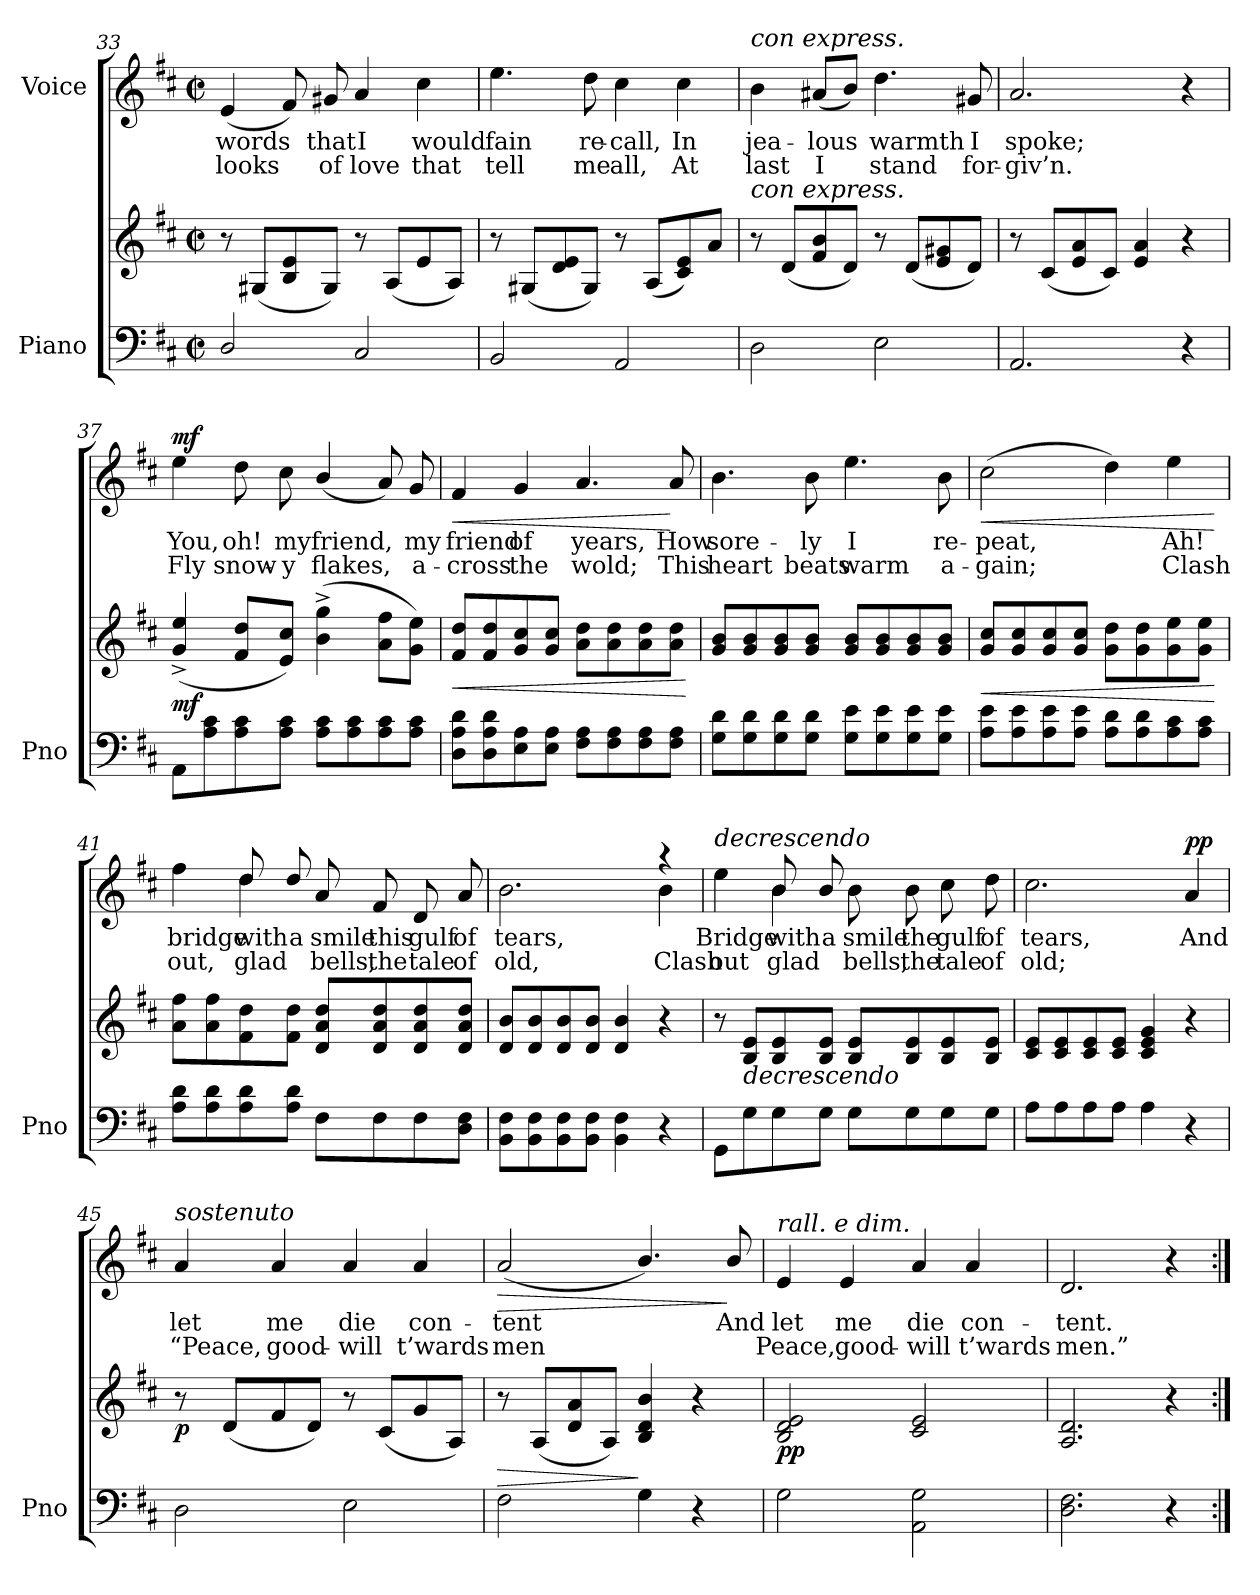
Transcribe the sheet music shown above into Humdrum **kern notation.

**kern	**kern	**dynam	**kern	**text	**text	**dynam
*part2	*part2	*part2	*part1	*part1	*part1	*part1
*staff3	*staff2	*staff2/3	*staff1	*staff1	*staff1	*staff1
*I"Piano	*	*	*I"Voice	*	*	*
*I'Pno	*	*	*	*	*	*
*clefF4	*clefG2	*	*clefG2	*	*	*
*k[f#c#]	*k[f#c#]	*	*k[f#c#]	*	*	*
*M2/2	*M2/2	*	*M2/2	*	*	*
*met(c|)	*met(c|)	*	*met(c|)	*	*	*
=33	=33	=33	=33	=33	=33	=33
2D/	8r	.	(4e/	words	looks	.
.	(8G#X/L	.	.	.	.	.
.	8B/ 8e/	.	8f#/)	.	.	.
.	8G#/J)	.	8g#X/	that	of	.
2C#/	8r	.	4a/	I	love	.
.	(8A/L	.	.	.	.	.
.	8e/	.	4cc#\	would	that	.
.	8A/J)	.	.	.	.	.
=34	=34	=34	=34	=34	=34	=34
2BB/	8r	.	4.ee\	fain	tell	.
.	(8G#X/L	.	.	.	.	.
.	8d/ 8e/	.	.	.	.	.
.	8G#/J)	.	8dd\	re-	me	.
2AA/	8r	.	4cc#\	-call,	all,	.
.	(8A/L	.	.	.	.	.
.	8c#/ 8e/)	.	4cc#\	In	At	.
.	8a/J	.	.	.	.	.
=35	=35	=35	=35	=35	=35	=35
!	!	!	!LO:TX:i:t=con express.	!	!	!
!	!LO:TX:i:t=con express.	!	!	!	!	!
2D\	8r	.	4b\	jea-	last	.
.	(8d/L	.	.	.	.	.
.	8f#/ 8b/	.	(8a#X/L	-lous	I	.
.	8d/J)	.	8b/J)	.	.	.
2E\	8r	.	4.dd\	warmth	stand	.
.	(8d/L	.	.	.	.	.
.	8e/ 8g#X/	.	.	.	.	.
.	8d/J)	.	8g#X/	I	for-	.
=36	=36	=36	=36	=36	=36	=36
2.AA/	8r	.	2.a/	spoke;	-giv’n.	.
.	(8c#/L	.	.	.	.	.
.	8e/ 8a/	.	.	.	.	.
.	8c#/J)	.	.	.	.	.
.	4e/ 4a/	.	.	.	.	.
4r	4r	.	4r	.	.	.
=37	=37	=37	=37	=37	=37	=37
!	!	!LO:DY:b	!	!	!	!LO:DY:a
8AA\L	(>4g/^> 4ee/^>	mf	4ee\	You,	Fly	mf
8A\ 8c#\	.	.	.	.	.	.
8A\ 8c#\	8f#/ 8dd/L	.	8dd\	oh!	snow-	.
8A\ 8c#\J	8e/ 8cc#/J)	.	8cc#\	my	-y	.
8A\ 8c#\L	(4b\^ 4gg\^	.	(4b/	friend,	flakes,	.
8A\ 8c#\	.	.	.	.	.	.
8A\ 8c#\	8a\ 8ff#\L	.	8a/)	.	.	.
8A\ 8c#\J	8g\ 8ee\J)	.	8g/	my	a-	.
=38	=38	=38	=38	=38	=38	=38
!	!	!LO:HP:b	!	!	!	!LO:HP:b
8D\ 8A\ 8d\L	8f#/ 8dd/L	<	4f#/	friend	-cross	<
8D\ 8A\ 8d\	8f#/ 8dd/	.	.	.	.	.
8E\ 8A\	8g/ 8cc#/	.	4g/	of	the	.
8E\ 8A\J	8g/ 8cc#/J	.	.	.	.	.
8F#\ 8A\L	8a\ 8dd\L	.	4.a/	years,	wold;	.
8F#\ 8A\	8a\ 8dd\	.	.	.	.	.
8F#\ 8A\	8a\ 8dd\	.	.	.	.	.
8F#\ 8A\J	8a\ 8dd\J	.	8a/	How	This	[
.	.	[	.	.	.	.
=39	=39	=39	=39	=39	=39	=39
8G\ 8d\L	8g/ 8b/L	.	4.b\	sore-	heart	.
8G\ 8d\	8g/ 8b/	.	.	.	.	.
8G\ 8d\	8g/ 8b/	.	.	.	.	.
8G\ 8d\J	8g/ 8b/J	.	8b\	-ly	beats	.
8G\ 8e\L	8g/ 8b/L	.	4.ee\	I	warm	.
8G\ 8e\	8g/ 8b/	.	.	.	.	.
8G\ 8e\	8g/ 8b/	.	.	.	.	.
8G\ 8e\J	8g/ 8b/J	.	8b\	re-	a-	.
=40	=40	=40	=40	=40	=40	=40
!	!	!LO:HP:b	!	!	!	!LO:HP:b
8A\ 8e\L	8g/ 8cc#/L	<	(2cc#\	-peat,	-gain;	<
8A\ 8e\	8g/ 8cc#/	.	.	.	.	.
8A\ 8e\	8g/ 8cc#/	.	.	.	.	.
8A\ 8e\J	8g/ 8cc#/J	.	.	.	.	.
8A\ 8d\L	8g\ 8dd\L	.	4dd\)	.	.	.
8A\ 8d\	8g\ 8dd\	.	.	.	.	.
8A\ 8c#\	8g\ 8ee\	.	4ee\	Ah!	Clash	.
8A\ 8c#\J	8g\ 8ee\J	.	.	.	.	.
.	.	[	.	.	.	[
=41	=41	=41	=41	=41	=41	=41
*	*	*	*^	*	*	*
8A\ 8d\L	8a\ 8ff#\L	.	4ff#\	4ryy	bridge	out,	.
8A\ 8d\	8a\ 8ff#\	.	.	.	.	.	.
8A\ 8d\	8f#\ 8dd\	.	8dd/	4dd\	with	glad	.
8A\ 8d\J	8f#\ 8dd\J	.	8dd/	.	a	.	.
8F#\L	8d/ 8a/ 8dd/L	.	8a/	2ryy	smile	bells,	.
8F#\	8d/ 8a/ 8dd/	.	8f#/	.	this	the	.
8F#\	8d/ 8a/ 8dd/	.	8d/	.	gulf	tale	.
8D\ 8F#\J	8d/ 8a/ 8dd/J	.	8a/	.	of	of	.
=42	=42	=42	=42	=42	=42	=42	=42
8BB\ 8F#\L	8d/ 8b/L	.	2.b\	2.ryy	tears,	old,	.
8BB\ 8F#\	8d/ 8b/	.	.	.	.	.	.
8BB\ 8F#\	8d/ 8b/	.	.	.	.	.	.
8BB\ 8F#\J	8d/ 8b/J	.	.	.	.	.	.
4BB\ 4F#\	4d/ 4b/	.	.	.	.	.	.
4r	4r	.	4r	4b\	.	Clash	.
=43	=43	=43	=43	=43	=43	=43	=43
!	!	!	!LO:TX:a:i:t=decrescendo	!	!	!	!
8GG\L	8r	.	4ee\	4ryy	Bridge	out	.
!	!LO:TX:b:i:t=decrescendo	!	!	!	!	!	!
8G\	8B/ 8e/L	.	.	.	.	.	.
8G\	8B/ 8e/	.	8b/	4b\	with	glad	.
8G\J	8B/ 8e/J	.	8b/	.	a	.	.
8G\L	8B/ 8e/L	.	8b\	2ryy	smile	bells,	.
8G\	8B/ 8e/	.	8b\	.	the	the	.
8G\	8B/ 8e/	.	8cc#\	.	gulf	tale	.
8G\J	8B/ 8e/J	.	8dd\	.	of	of	.
*	*	*	*v	*v	*	*	*
=44	=44	=44	=44	=44	=44	=44
8A\L	8c#/ 8e/L	.	2.cc#\	tears,	old;	.
8A\	8c#/ 8e/	.	.	.	.	.
8A\	8c#/ 8e/	.	.	.	.	.
8A\J	8c#/ 8e/J	.	.	.	.	.
4A\	4c#/ 4e/ 4g/	.	.	.	.	.
!	!	!	!	!	!	!LO:DY:a
4r	4r	.	4a/	And	.	pp
=45	=45	=45	=45	=45	=45	=45
!	!	!	!LO:TX:i:t=sostenuto	!	!	!
!	!	!LO:DY:b	!	!	!	!
2D\	8r	p	4a/	let	“Peace,	.
.	(8d/L	.	.	.	.	.
.	8f#/	.	4a/	me	good-	.
.	8d/J)	.	.	.	.	.
2E\	8r	.	4a/	die	-will	.
.	(8c#/L	.	.	.	.	.
.	8g/	.	4a/	con-	t’wards	.
.	8A/J)	.	.	.	.	.
=46	=46	=46	=46	=46	=46	=46
!	!	!LO:HP:b	!	!	!	!LO:HP:b
2F#\	8r	>	(2a/	-tent	men	>
.	(8A/L	.	.	.	.	.
.	8d/ 8a/	.	.	.	.	.
.	8A/J)	.	.	.	.	.
4G\	4B/ 4d/ 4b/	]	4.b/)	.	.	.
4r	4r	.	.	.	.	.
.	.	.	8b/	And	.	]
=47	=47	=47	=47	=47	=47	=47
!	!	!	!LO:TX:a:i:t=rall. e dim.	!	!	!
!	!	!LO:DY:b	!	!	!	!
2G\	2B/ 2d/ 2e/	pp	4e/	let	Peace,	.
.	.	.	4e/	me	good-	.
2AA\ 2G\	2c#/ 2e/	.	4a/	die	-will	.
.	.	.	4a/	con-	t’wards	.
=48	=48	=48	=48	=48	=48	=48
2.D\ 2.F#\	2.A/ 2.d/	.	2.d/	-tent.	men.”	.
4r	4r	.	4r	.	.	.
=:|!	=:|!	=:|!	=:|!	=:|!	=:|!	=:|!
*-	*-	*-	*-	*-	*-	*-
